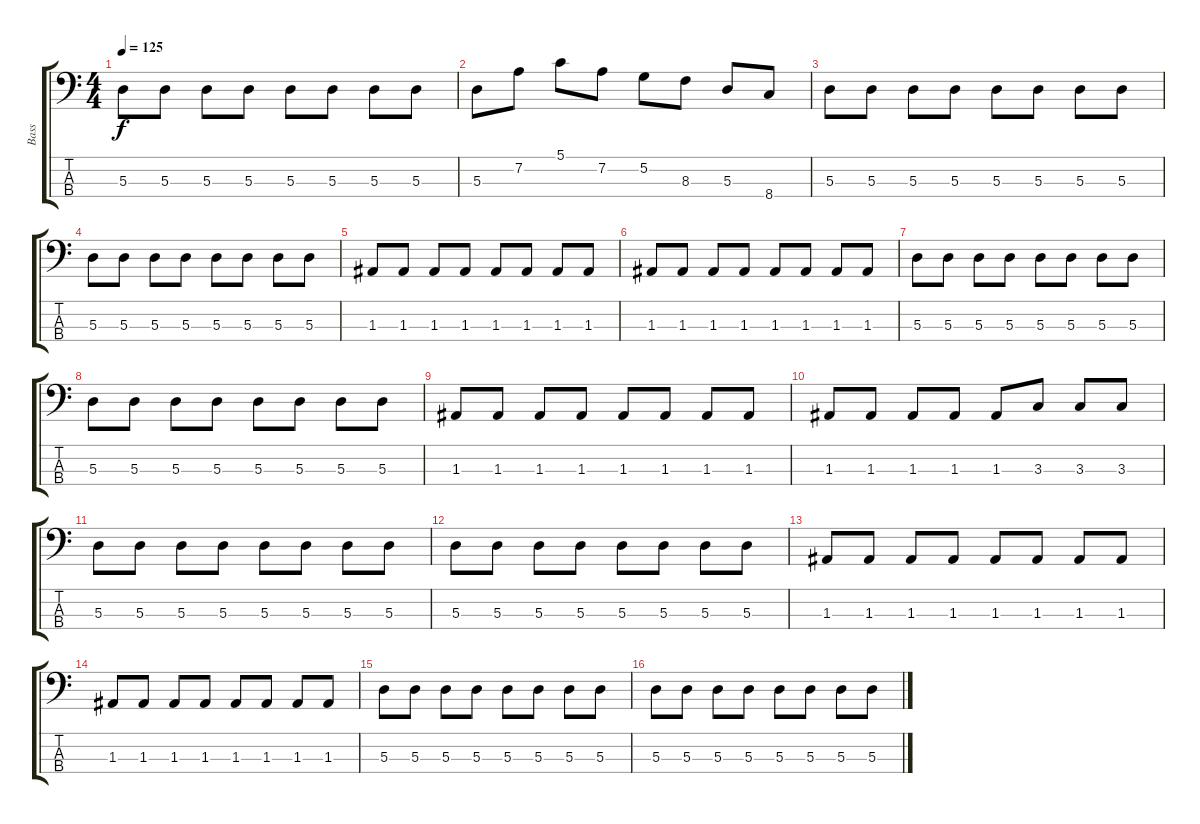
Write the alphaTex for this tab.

\track ("Bass" "Bass") {instrument electricbasspick}
\staff {score tabs}
\tuning (G2 D2 A1 E1) {hide}
\ts (4 4)
\tempo 125
\clef f4
\ks c
5.3.8{dy f} 5.3.8 5.3.8 5.3.8 5.3.8 5.3.8 5.3.8 5.3.8 |
5.3.8 7.2.8 5.1.8 7.2.8 5.2.8 8.3.8 5.3.8 8.4.8 |
5.3.8 5.3.8 5.3.8 5.3.8 5.3.8 5.3.8 5.3.8 5.3.8 |
5.3.8 5.3.8 5.3.8 5.3.8 5.3.8 5.3.8 5.3.8 5.3.8 |
1.3.8 1.3.8 1.3.8 1.3.8 1.3.8 1.3.8 1.3.8 1.3.8 |
1.3.8 1.3.8 1.3.8 1.3.8 1.3.8 1.3.8 1.3.8 1.3.8 |
5.3.8 5.3.8 5.3.8 5.3.8 5.3.8 5.3.8 5.3.8 5.3.8 |
5.3.8 5.3.8 5.3.8 5.3.8 5.3.8 5.3.8 5.3.8 5.3.8 |
1.3.8 1.3.8 1.3.8 1.3.8 1.3.8 1.3.8 1.3.8 1.3.8 |
1.3.8 1.3.8 1.3.8 1.3.8 1.3.8 3.3.8 3.3.8 3.3.8 |
5.3.8 5.3.8 5.3.8 5.3.8 5.3.8 5.3.8 5.3.8 5.3.8 |
5.3.8 5.3.8 5.3.8 5.3.8 5.3.8 5.3.8 5.3.8 5.3.8 |
1.3.8 1.3.8 1.3.8 1.3.8 1.3.8 1.3.8 1.3.8 1.3.8 |
1.3.8 1.3.8 1.3.8 1.3.8 1.3.8 1.3.8 1.3.8 1.3.8 |
5.3.8 5.3.8 5.3.8 5.3.8 5.3.8 5.3.8 5.3.8 5.3.8 |
5.3.8 5.3.8 5.3.8 5.3.8 5.3.8 5.3.8 5.3.8 5.3.8
